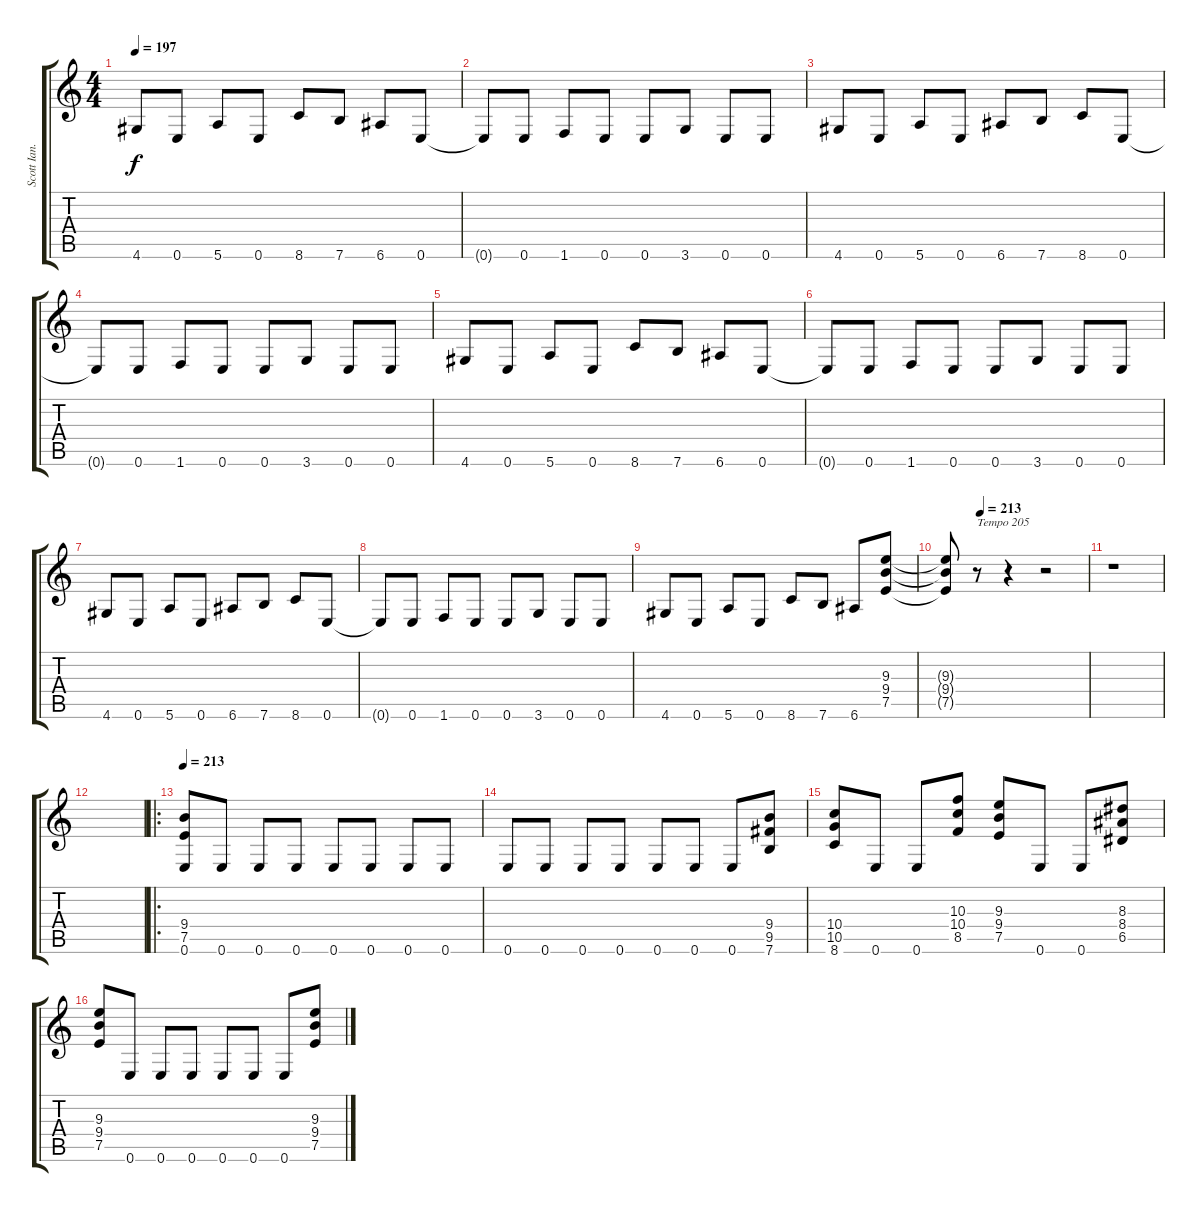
\track ("Scott Ian." "Scott Ian.") {solo instrument distortionguitar}
\staff {score tabs}
\tuning (E4 B3 G3 D3 A2 E2) {hide}
\ts (4 4)
\tempo 197
\clef g2
\ks c
4.6.8{dy f} 0.6.8 5.6.8 0.6.8 8.6.8 7.6.8 6.6.8 0.6.8 |
0.6{t}.8 0.6.8 1.6.8 0.6.8 0.6.8 3.6.8 0.6.8 0.6.8 |
4.6.8 0.6.8 5.6.8 0.6.8 6.6.8 7.6.8 8.6.8 0.6.8 |
0.6{t}.8 0.6.8 1.6.8 0.6.8 0.6.8 3.6.8 0.6.8 0.6.8 |
4.6.8 0.6.8 5.6.8 0.6.8 8.6.8 7.6.8 6.6.8 0.6.8 |
0.6{t}.8 0.6.8 1.6.8 0.6.8 0.6.8 3.6.8 0.6.8 0.6.8 |
4.6.8 0.6.8 5.6.8 0.6.8 6.6.8 7.6.8 8.6.8 0.6.8 |
0.6{t}.8 0.6.8 1.6.8 0.6.8 0.6.8 3.6.8 0.6.8 0.6.8 |
4.6.8 0.6.8 5.6.8 0.6.8 8.6.8 7.6.8 6.6.8 (9.3 9.4 7.5).8 |
\tempo (213 0.25)
(9.3{t} 9.4{t} 7.5{t}).8 r.8{txt "Tempo 205"} r.4 r.2 |
r.1 |
|
\ro
\tempo 213
(9.4 7.5 0.6).8 0.6.8 0.6.8 0.6.8 0.6.8 0.6.8 0.6.8 0.6.8 |
0.6.8 0.6.8 0.6.8 0.6.8 0.6.8 0.6.8 0.6.8 (9.4 9.5 7.6).8 |
(10.4 10.5 8.6).8 0.6.8 0.6.8 (10.3 10.4 8.5).8 (9.3 9.4 7.5).8 0.6.8 0.6.8 (8.3 8.4 6.5).8 |
(9.3 9.4 7.5).8 0.6.8 0.6.8 0.6.8 0.6.8 0.6.8 0.6.8 (9.3 9.4 7.5).8
